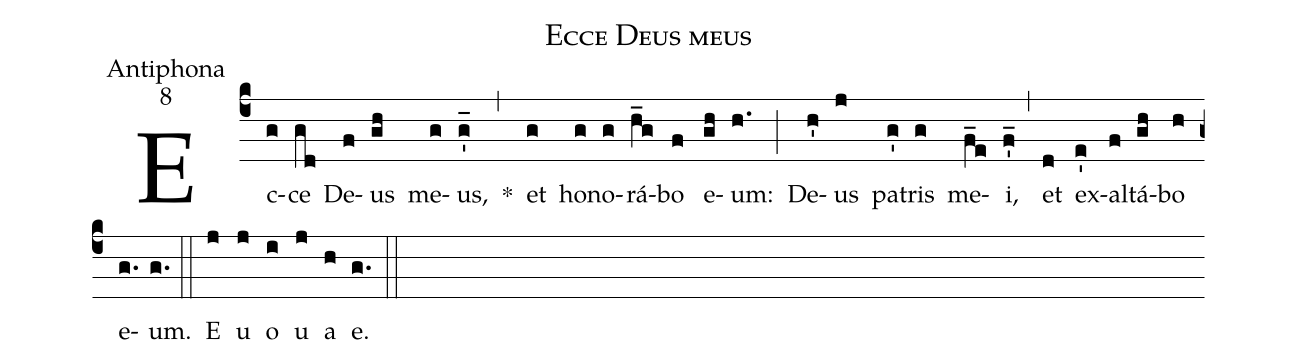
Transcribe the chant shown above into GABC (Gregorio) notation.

name:Ecce Deus meus;
office-part:Antiphona;
mode:8;
%%
(c4) Ec(g)ce(gd) De(f)us(gh) me(g)us,(g'_) *(,) et(g) ho(g)no(g)rá(h_g)bo(f) e(gh)um:(h.) (;) De(h')us(j) pa(g')tris(g) me(f_e)i,(f'_) (,) et(d) ex(e')al(f)tá(gh)bo(h) e(g.)um.(g.) (::) <eu>E(j) u(j) o(i) u(j) a(h) e.</eu>(g.) (::)
